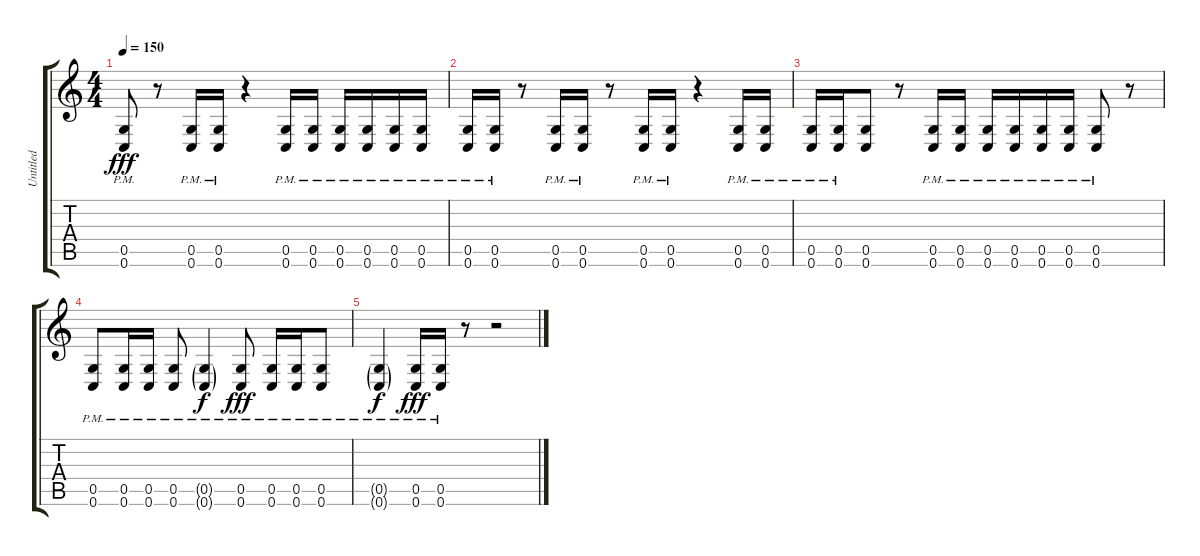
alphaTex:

\track ("Untitled" "Untitled") {instrument distortionguitar}
\staff {score tabs}
\tuning (D4 A3 F3 C3 G2 C2) {hide}
\ts (4 4)
\tempo 150
\clef g2
\ks c
(0.5{pm} 0.6{pm}).8{dy fff} r.8 (0.5{pm} 0.6{pm}).16 (0.5{pm} 0.6{pm}).16 r.4 (0.5{pm} 0.6{pm}).16 (0.5{pm} 0.6{pm}).16 (0.5{pm} 0.6{pm}).16 (0.5{pm} 0.6{pm}).16 (0.5{pm} 0.6{pm}).16 (0.5{pm} 0.6{pm}).16 |
(0.5{pm} 0.6{pm}).16 (0.5{pm} 0.6{pm}).16 r.8 (0.5{pm} 0.6{pm}).16 (0.5{pm} 0.6{pm}).16 r.8 (0.5{pm} 0.6{pm}).16 (0.5{pm} 0.6{pm}).16 r.4 (0.5{pm} 0.6{pm}).16 (0.5{pm} 0.6{pm}).16 |
(0.5{pm} 0.6{pm}).16 (0.5{pm} 0.6{pm}).16 (0.5 0.6).8 r.8 (0.5{pm} 0.6{pm}).16 (0.5{pm} 0.6{pm}).16 (0.5{pm} 0.6{pm}).16 (0.5{pm} 0.6{pm}).16 (0.5{pm} 0.6{pm}).16 (0.5{pm} 0.6{pm}).16 (0.5{pm} 0.6{pm}).8 r.8 |
(0.5{pm} 0.6{pm}).8 (0.5{pm} 0.6{pm}).16 (0.5{pm} 0.6{pm}).16 (0.5{pm} 0.6{pm}).8 (0.5{g pm} 0.6{g pm}).4{dy f} (0.5{pm} 0.6{pm}).8{dy fff} (0.5{pm} 0.6{pm}).16 (0.5{pm} 0.6{pm}).16 (0.5{pm} 0.6{pm}).8 |
(0.5{g pm} 0.6{g pm}).4{dy f} (0.5{pm} 0.6{pm}).16{dy fff} (0.5{pm} 0.6{pm}).16 r.8 r.2
